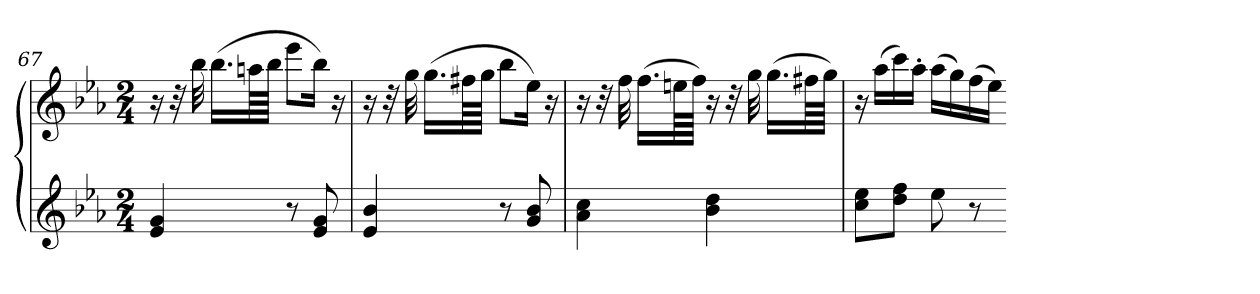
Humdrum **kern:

**kern	**kern
*part1	*part1
*staff2	*staff1
*clefG2	*clefG2
*k[b-e-a-]	*k[b-e-a-]
*E-:	*E-:
*M2/4	*M2/4
=67	=67
4e- 4g	16r
.	32r
.	32bb-
.	(16.bb-LL
.	64aanLL
.	64bb-JJJJ
8r	8eee-L
8e- 8g	16bb-Jk)
.	16r
=68	=68
4e- 4b-	16r
.	32r
.	32gg
.	(16.ggLL
.	64ff#XLL
.	64ggJJJJ
8r	8bb-L
8g 8b-	16ee-Jk)
.	16r
=69	=69
4a- 4cc	16r
.	32r
.	32ff
.	(16.ffLL
.	64eenLL
.	64ffJJJJ)
4b- 4dd	16r
.	32r
.	32gg
.	(16.ggLL
.	64ff#XLL
.	64ggJJJJ)
=70	=70
8cc 8ee-L	16r
.	(16aa-LL
8dd 8ffJ	16ccc)
.	16aa-'JJ
8ee-	(16aa-LL
.	16gg)
8r	(16ff
.	16ee-JJ)
=-	=-
*-	*-
